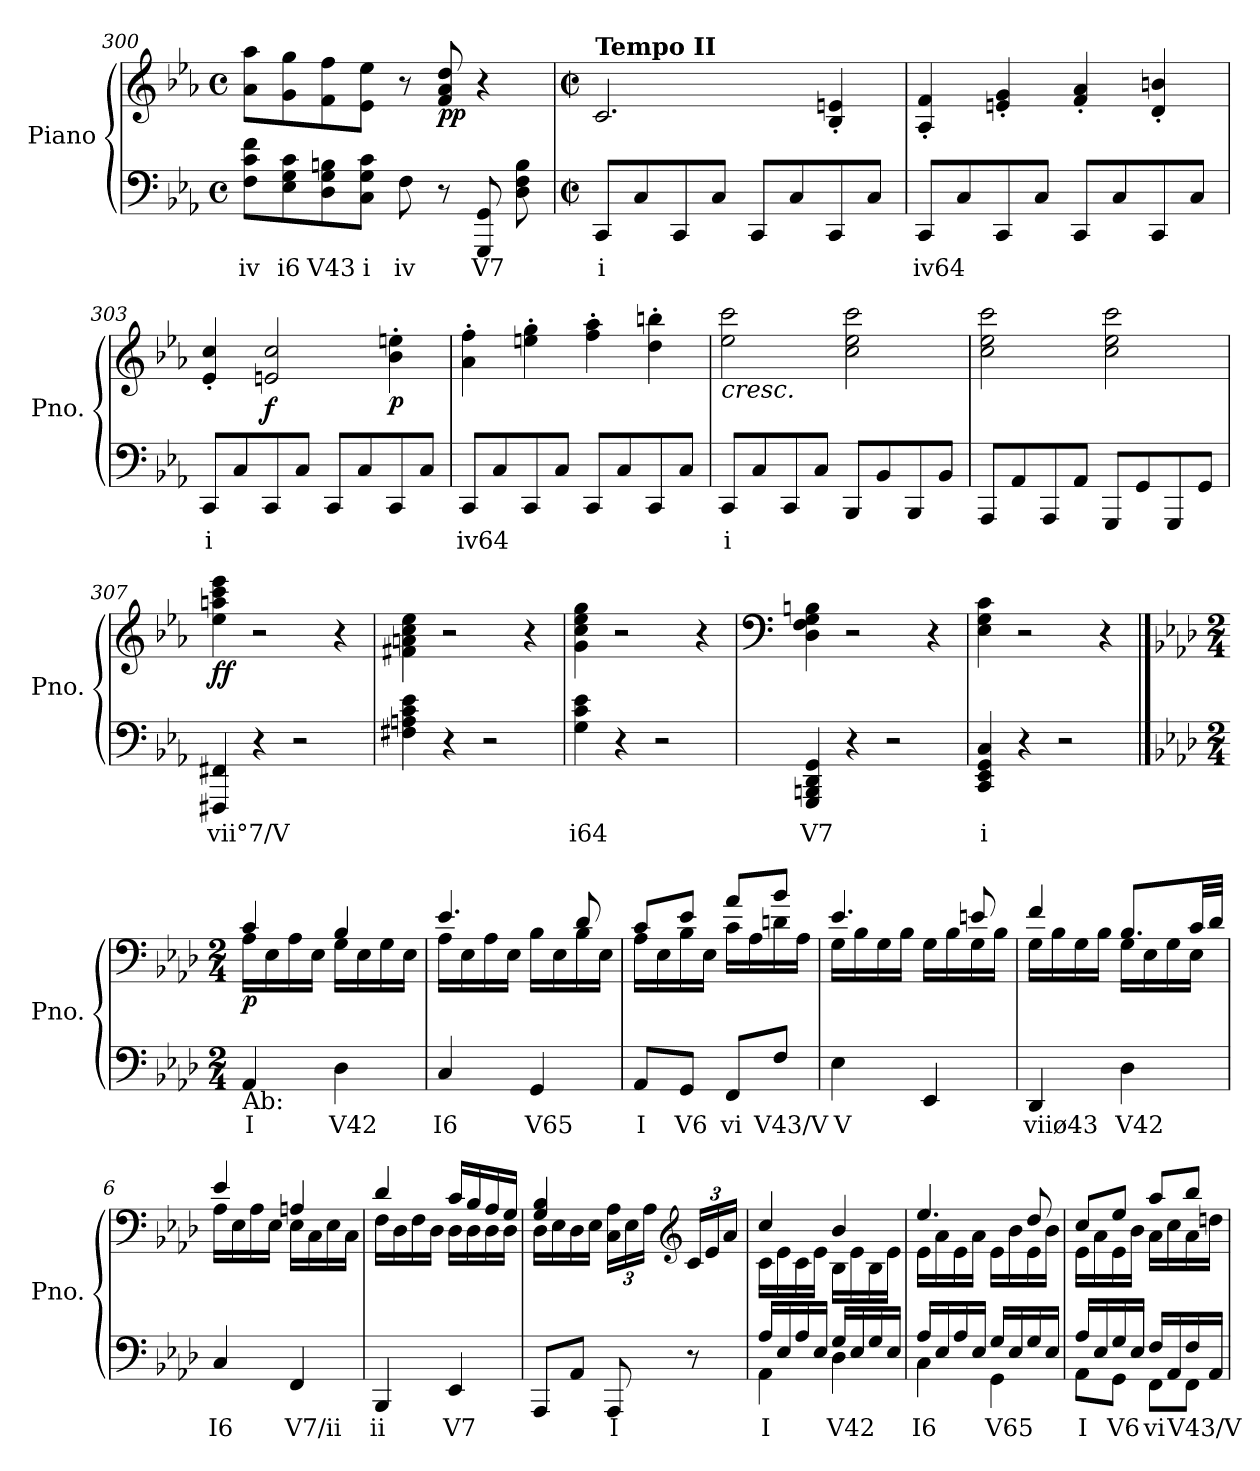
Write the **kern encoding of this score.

**kern	**text	**kern	**dynam
*part1	*part1	*part1	*part1
*staff2	*staff2	*staff1	*staff1/2
*I"Piano	*	*	*
*I'Pno.	*	*	*
*clefF4	*	*clefG2	*
*k[b-e-a-]	*	*k[b-e-a-]	*
*M4/4	*	*M4/4	*
*met(c)	*	*met(c)	*
=300	=300	=300	=300
!	!LO:LY:b	!	!
8F\ 8c\ 8f\L	iv	8a-\ 8aa-\L	.
!	!LO:LY:b	!	!
8E-\ 8G\ 8c\	i6	8g\ 8gg\	.
!	!LO:LY:b	!	!
8D\ 8G\ 8Bn\	V43	8f\ 8ff\	.
!	!LO:LY:b	!	!
8C\ 8G\ 8c\J	i	8e-\ 8ee-\J	.
!	!LO:LY:b	!	!
8F\	iv	8r	.
!	!	!	!LO:DY:b
8r	.	8f/ 8a-/ 8dd/	pp
!	!LO:LY:b	!	!
8GGG/ 8GG/	V7	4r	.
8D\ 8F\ 8B\	.	.	.
=301	=301	=301	=301
*M2/2	*	*M2/2	*
*met(c|)	*	*met(c|)	*
*	*	*MM330	*
!	!	!LO:TX:a:B:t=Tempo II	!
!	!LO:LY:b	!	!
8CC/L	i	2.c/	.
8C/	.	.	.
8CC/	.	.	.
8C/J	.	.	.
8CC/L	.	.	.
8C/	.	.	.
8CC/	.	4B-/' 4en/'	.
8C/J	.	.	.
=302	=302	=302	=302
!	!LO:LY:b	!	!
8CC/L	iv64	4A-/' 4f/'	.
8C/	.	.	.
8CC/	.	4en/' 4g/'	.
8C/J	.	.	.
8CC/L	.	4f/' 4a-/'	.
8C/	.	.	.
8CC/	.	4d/' 4bn/'	.
8C/J	.	.	.
!!LO:LB:g=z
=303	=303	=303	=303
!	!LO:LY:b	!	!
8CC/L	i	4e-/' 4cc/'	.
8C/	.	.	.
!	!	!	!LO:DY:b
8CC/	.	2en/ 2cc/	f
8C/J	.	.	.
8CC/L	.	.	.
8C/	.	.	.
!	!	!	!LO:DY:b
8CC/	.	4b-\' 4een\'	p
8C/J	.	.	.
=304	=304	=304	=304
!	!LO:LY:b	!	!
8CC/L	iv64	4a-\' 4ff\'	.
8C/	.	.	.
8CC/	.	4een\' 4gg\'	.
8C/J	.	.	.
8CC/L	.	4ff\' 4aa-\'	.
8C/	.	.	.
8CC/	.	4dd\' 4bbn\'	.
8C/J	.	.	.
=305	=305	=305	=305
!	!	!LO:TX:b:i:t=cresc.	!
!	!LO:LY:b	!	!
8CC/L	i	2ee-\ 2ccc\	.
8C/	.	.	.
8CC/	.	.	.
8C/J	.	.	.
8BBB-/L	.	2cc\ 2ee-\ 2ccc\	.
8BB-/	.	.	.
8BBB-/	.	.	.
8BB-/J	.	.	.
=306	=306	=306	=306
8AAA-/L	.	2cc\ 2ee-\ 2ccc\	.
8AA-/	.	.	.
8AAA-/	.	.	.
8AA-/J	.	.	.
8GGG/L	.	2cc\ 2ee-\ 2ccc\	.
8GG/	.	.	.
8GGG/	.	.	.
8GG/J	.	.	.
=307	=307	=307	=307
!	!LO:LY:b	!	!LO:DY:b
4FFF#X/ 4FF#X/	vii°7/V	4ee-\ 4aan\ 4ccc\ 4eee-\	ff
4r	.	2r	.
2r	.	.	.
.	.	4r	.
=308	=308	=308	=308
4F#X\ 4An\ 4c\ 4e-\	.	4f#X\ 4an\ 4cc\ 4ee-\	.
4r	.	2r	.
2r	.	.	.
.	.	4r	.
=309	=309	=309	=309
!	!LO:LY:b	!	!
4G\ 4c\ 4e-\	i64	4g\ 4cc\ 4ee-\ 4gg\	.
4r	.	2r	.
2r	.	.	.
.	.	4r	.
=310	=310	=310	=310
*	*	*clefF4	*
!	!LO:LY:b	!	!
4GGG/ 4BBBn/ 4DD/ 4GG/	V7	4D\ 4F\ 4G\ 4Bn\	.
4r	.	2r	.
2r	.	.	.
.	.	4r	.
=311	=311	=311	=311
!	!LO:LY:b	!	!
4CC/ 4EE-/ 4GG/ 4C/	i	4E-\ 4G\ 4c\	.
4r	.	2r	.
2r	.	.	.
.	.	4r	.
!!LO:PB:g=z
==1	==1	==1	==1
*k[b-e-a-d-]	*	*k[b-e-a-d-]	*
*M2/4	*	*M2/4	*
*	*	*MM40	*
!	!	!LO:TX:a:B:t=Adagio	!
!	!	!LO:TX:a:t=Main Theme	!
!LO:TX:b:t=Ab&colon;	!	!	!
!	!LO:LY:b	!	!LO:DY:b
*	*	*^	*
4AA-/	I	4c/	16A-\LL	p
.	.	.	16E-\	.
.	.	.	16A-\	.
.	.	.	16E-\JJ	.
!	!LO:LY:b	!	!	!
4D-\	V42	4B-/	16G\LL	.
.	.	.	16E-\	.
.	.	.	16G\	.
.	.	.	16E-\JJ	.
=2	=2	=2	=2	=2
!	!LO:LY:b	!	!	!
4C/	I6	4.e-/	16A-\LL	.
.	.	.	16E-\	.
.	.	.	16A-\	.
.	.	.	16E-\JJ	.
!	!LO:LY:b	!	!	!
4GG/	V65	.	16B-\LL	.
.	.	.	16E-\	.
.	.	8d-/	16B-\	.
.	.	.	16E-\JJ	.
=3	=3	=3	=3	=3
!	!LO:LY:b	!	!	!
8AA-/L	I	8c/L	16A-\LL	.
.	.	.	16E-\	.
!	!LO:LY:b	!	!	!
8GG/J	V6	8e-/J	16B-\	.
.	.	.	16E-\JJ	.
!	!LO:LY:b	!	!	!
8FF/L	vi	8a-/L	16c\LL	.
.	.	.	16A-\	.
!	!LO:LY:b	!	!	!
8F/J	V43/V	8b-/J	16dn\	.
.	.	.	16A-\JJ	.
=4	=4	=4	=4	=4
!	!LO:LY:b	!	!	!
4E-\	V	4.e-/	16G\LL	.
.	.	.	16B-\	.
.	.	.	16G\	.
.	.	.	16B-\JJ	.
4EE-/	.	.	16G\LL	.
.	.	.	16B-\	.
.	.	8en/	16G\	.
.	.	.	16B-\JJ	.
=5	=5	=5	=5	=5
!	!LO:LY:b	!	!	!
4DD-/	viiø43	4f/	16G\LL	.
.	.	.	16B-\	.
.	.	.	16G\	.
.	.	.	16B-\JJ	.
!	!LO:LY:b	!	!	!
4D-\	V42	8.B-/L	16G\LL	.
.	.	.	16E-\	.
.	.	.	16G\	.
.	.	32c/LL	16E-\JJ	.
.	.	32d-/JJJ	.	.
=6	=6	=6	=6	=6
!	!LO:LY:b	!	!	!
4C/	I6	4e-/	16A-\LL	.
.	.	.	16E-\	.
.	.	.	16A-\	.
.	.	.	16E-\JJ	.
!	!LO:LY:b	!	!	!
4FF/	V7/ii	4An/	16E-\LL	.
.	.	.	16C\	.
.	.	.	16E-\	.
.	.	.	16C\JJ	.
=7	=7	=7	=7	=7
!	!LO:LY:b	!	!	!
4BBB-/	ii	4d-/	16F\LL	.
.	.	.	16D-\	.
.	.	.	16F\	.
.	.	.	16D-\JJ	.
!	!LO:LY:b	!	!	!
4EE-/	V7	16c/LL	16D-\LL	.
.	.	16B-/	16D-\	.
.	.	16A-/	16D-\	.
.	.	16G/JJ	16D-\JJ	.
=8	=8	=8	=8	=8
8AAA-/L	.	4G/ 4B-/	16D-\LL	.
.	.	.	16E-\	.
8AA-/J	.	.	16D-\	.
.	.	.	16E-\JJ	.
!	!LO:LY:b	!	!	!
*	*	*Xbrackettup	*	*
8AAA-/	I	24C\ 24A-\LL	4ryy	.
.	.	24E-\	.	.
.	.	24A-\JJ	.	.
*	*	*clefG2	*	*
8r	.	24c/LL	.	.
.	.	24e-/	.	.
.	.	24a-/JJ	.	.
!!LO:LB:g=z	!!
=9	=9	=9	=9	=9
!	!LO:LY:b	!	!	!
*^	*	*	*	*
16A-/LL	4AA-\	I	4cc/	16c\LL	.
16E-/	.	.	.	16e-\	.
16A-/	.	.	.	16c\	.
16E-/JJ	.	.	.	16e-\JJ	.
!	!	!LO:LY:b	!	!	!
16G/LL	4D-\	V42	4b-/	16B-\LL	.
16E-/	.	.	.	16e-\	.
16G/	.	.	.	16B-\	.
16E-/JJ	.	.	.	16e-\JJ	.
=10	=10	=10	=10	=10	=10
!	!	!LO:LY:b	!	!	!
16A-/LL	4C\	I6	4.ee-/	16e-\LL	.
16E-/	.	.	.	16a-\	.
16A-/	.	.	.	16e-\	.
16E-/JJ	.	.	.	16a-\JJ	.
!	!	!LO:LY:b	!	!	!
16G/LL	4GG\	V65	.	16e-\LL	.
16E-/	.	.	.	16b-\	.
16G/	.	.	8dd-/	16e-\	.
16E-/JJ	.	.	.	16b-\JJ	.
=11	=11	=11	=11	=11	=11
!	!	!LO:LY:b	!	!	!
16A-/LL	8AA-\L	I	8cc/L	16e-\LL	.
16E-/	.	.	.	16a-\	.
!	!	!LO:LY:b	!	!	!
16G/	8GG\J	V6	8ee-/J	16e-\	.
16E-/JJ	.	.	.	16b-\JJ	.
!	!	!LO:LY:b	!	!	!
16F/LL	8FF\L	vi	8aa-/L	16a-\LL	.
16AA-/	.	.	.	16cc\	.
!	!	!LO:LY:b	!	!	!
16F/	8FF\J	V43/V	8bb-/J	16a-\	.
16AA-/JJ	.	.	.	16ddn\JJ	.
*v	*v	*	*	*	*
*	*	*v	*v	*
=	=	=	=
*-	*-	*-	*-
